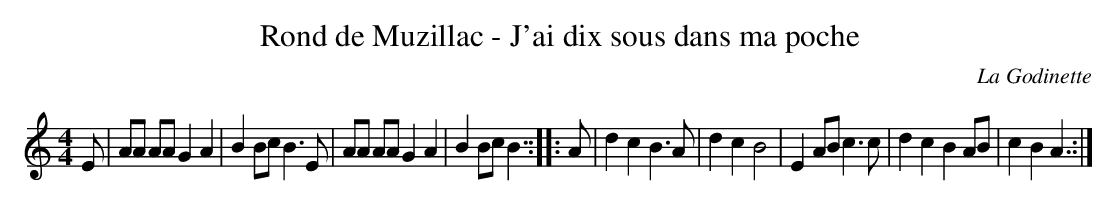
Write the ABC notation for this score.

X:1
T:Rond de Muzillac - J'ai dix sous dans ma poche
C:La Godinette
M:4/4
L:1/8
K:C
E|AA AA G2 A2|B2 Bc B3E|AA AA G2 A2|B2 Bc B3:|\
|:A|d2c2 B3 A|d2c2B4|E2 AB c3c|d2c2 B2 AB|c2B2A3:|
